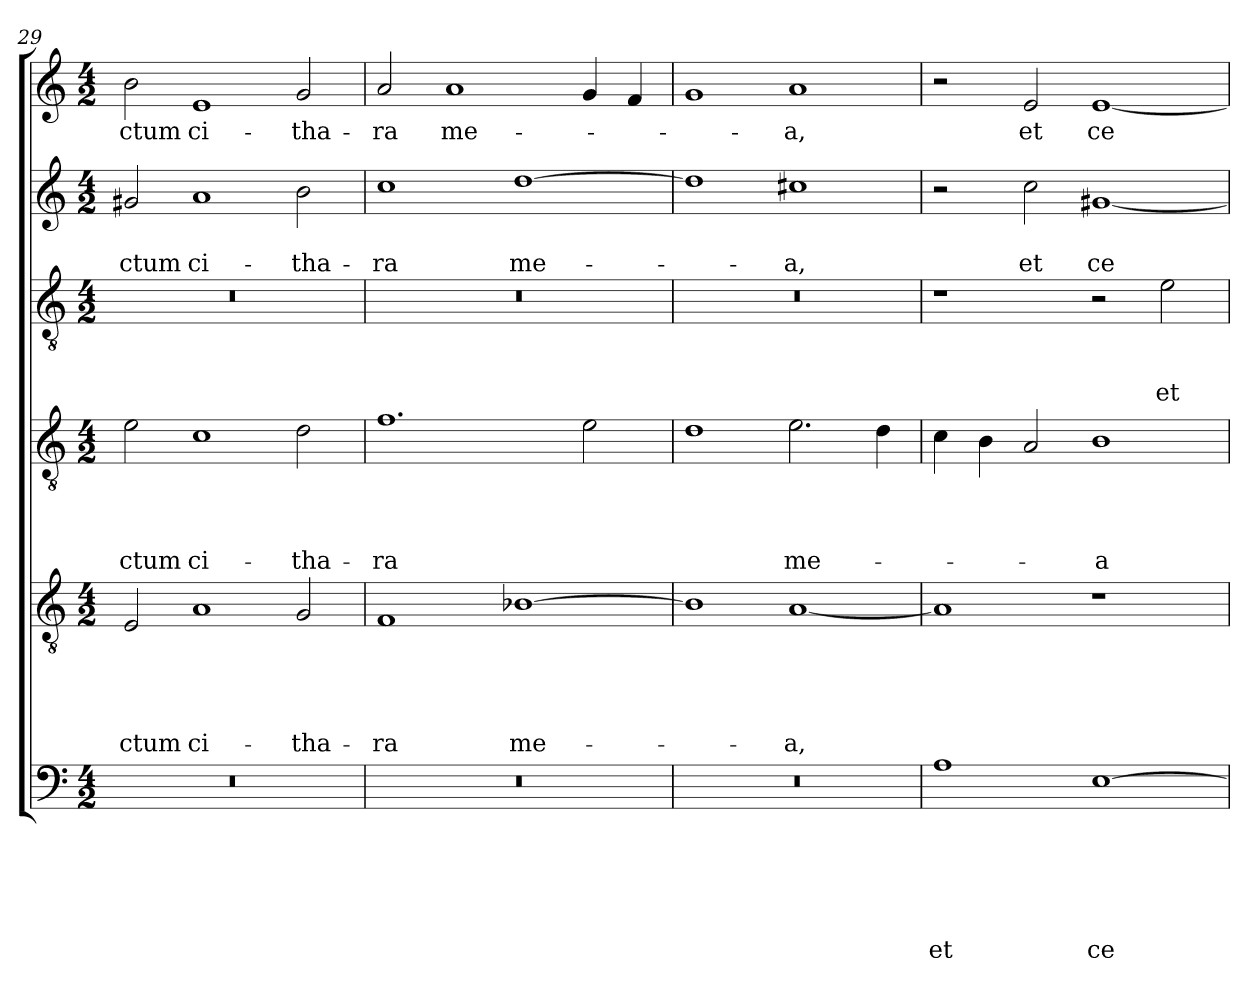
**kern	**text	**text	**text	**text	**text	**text	**kern	**text	**text	**text	**text	**text	**kern	**text	**text	**text	**text	**kern	**text	**text	**text	**kern	**text	**text	**kern	**text
*part6	*part6	*part6	*part6	*part6	*part6	*part6	*part5	*part5	*part5	*part5	*part5	*part5	*part4	*part4	*part4	*part4	*part4	*part3	*part3	*part3	*part3	*part2	*part2	*part2	*part1	*part1
*staff6	*staff6	*staff6	*staff6	*staff6	*staff6	*staff6	*staff5	*staff5	*staff5	*staff5	*staff5	*staff5	*staff4	*staff4	*staff4	*staff4	*staff4	*staff3	*staff3	*staff3	*staff3	*staff2	*staff2	*staff2	*staff1	*staff1
*clefF4	*	*	*	*	*	*	*clefGv2	*	*	*	*	*	*clefGv2	*	*	*	*	*clefGv2	*	*	*	*clefG2	*	*	*clefG2	*
*k[]	*	*	*	*	*	*	*k[]	*	*	*	*	*	*k[]	*	*	*	*	*k[]	*	*	*	*k[]	*	*	*k[]	*
*C:	*	*	*	*	*	*	*C:	*	*	*	*	*	*C:	*	*	*	*	*C:	*	*	*	*C:	*	*	*C:	*
*M4/2	*	*	*	*	*	*	*M4/2	*	*	*	*	*	*M4/2	*	*	*	*	*M4/2	*	*	*	*M4/2	*	*	*M4/2	*
=29	=29	=29	=29	=29	=29	=29	=29	=29	=29	=29	=29	=29	=29	=29	=29	=29	=29	=29	=29	=29	=29	=29	=29	=29	=29	=29
!	!	!	!	!	!	!	!	!	!	!	!	!LO:LY:b	!	!	!	!	!LO:LY:b	!	!	!	!	!	!	!LO:LY:b	!	!LO:LY:b
0r	.	.	.	.	.	.	2E/	.	.	.	.	-ctum	2e\	.	.	.	-ctum	0r	.	.	.	2g#X/	.	-ctum	2b\	-ctum
!	!	!	!	!	!	!	!	!	!	!	!	!LO:LY:b	!	!	!	!	!LO:LY:b	!	!	!	!	!	!	!LO:LY:b	!	!LO:LY:b
.	.	.	.	.	.	.	1A	.	.	.	.	ci-	1c	.	.	.	ci-	.	.	.	.	1a	.	ci-	1e	ci-
!	!	!	!	!	!	!	!	!	!	!	!	!LO:LY:b	!	!	!	!	!LO:LY:b	!	!	!	!	!	!	!LO:LY:b	!	!LO:LY:b
.	.	.	.	.	.	.	2G/	.	.	.	.	-tha-	2d\	.	.	.	-tha-	.	.	.	.	2b\	.	-tha-	2g/	-tha-
=30	=30	=30	=30	=30	=30	=30	=30	=30	=30	=30	=30	=30	=30	=30	=30	=30	=30	=30	=30	=30	=30	=30	=30	=30	=30	=30
!	!	!	!	!	!	!	!	!	!	!	!	!LO:LY:b	!	!	!	!	!LO:LY:b	!	!	!	!	!	!	!LO:LY:b	!	!LO:LY:b
0r	.	.	.	.	.	.	1F	.	.	.	.	-ra	1.f	.	.	.	-ra	0r	.	.	.	1cc	.	-ra	2a/	-ra
!	!	!	!	!	!	!	!	!	!	!	!	!	!	!	!	!	!	!	!	!	!	!	!	!	!	!LO:LY:b
.	.	.	.	.	.	.	.	.	.	.	.	.	.	.	.	.	.	.	.	.	.	.	.	.	1a	me-
!	!	!	!	!	!	!	!	!	!	!	!	!LO:LY:b	!	!	!	!	!	!	!	!	!	!	!	!LO:LY:b	!	!
.	.	.	.	.	.	.	[1B-X	.	.	.	.	me-	.	.	.	.	.	.	.	.	.	[1dd	.	me-	.	.
.	.	.	.	.	.	.	.	.	.	.	.	.	2e\	.	.	.	.	.	.	.	.	.	.	.	4g/	.
.	.	.	.	.	.	.	.	.	.	.	.	.	.	.	.	.	.	.	.	.	.	.	.	.	4f/	.
=31	=31	=31	=31	=31	=31	=31	=31	=31	=31	=31	=31	=31	=31	=31	=31	=31	=31	=31	=31	=31	=31	=31	=31	=31	=31	=31
0r	.	.	.	.	.	.	1B-]	.	.	.	.	.	1d	.	.	.	.	0r	.	.	.	1dd]	.	.	1g	.
!	!	!	!	!	!	!	!	!	!	!	!	!LO:LY:b	!	!	!	!	!LO:LY:b	!	!	!	!	!	!	!LO:LY:b	!	!LO:LY:b
.	.	.	.	.	.	.	[1A	.	.	.	.	-a,	2.e\	.	.	.	me-	.	.	.	.	1cc#X	.	-a,	1a	-a,
.	.	.	.	.	.	.	.	.	.	.	.	.	4d\	.	.	.	.	.	.	.	.	.	.	.	.	.
!!LO:LB:g=z
=32	=32	=32	=32	=32	=32	=32	=32	=32	=32	=32	=32	=32	=32	=32	=32	=32	=32	=32	=32	=32	=32	=32	=32	=32	=32	=32
!	!	!	!	!	!	!LO:LY:b	!	!	!	!	!	!	!	!	!	!	!	!	!	!	!	!	!	!	!	!
1A	.	.	.	.	.	et	1A]	.	.	.	.	.	4c\	.	.	.	.	1r	.	.	.	2r	.	.	2r	.
.	.	.	.	.	.	.	.	.	.	.	.	.	4B\	.	.	.	.	.	.	.	.	.	.	.	.	.
!	!	!	!	!	!	!	!	!	!	!	!	!	!	!	!	!	!	!	!	!	!	!	!	!LO:LY:b	!	!LO:LY:b
.	.	.	.	.	.	.	.	.	.	.	.	.	2A/	.	.	.	.	.	.	.	.	2cc\	.	et	2e/	et
!	!	!	!	!	!	!LO:LY:b	!	!	!	!	!	!	!	!	!	!	!LO:LY:b	!	!	!	!	!	!	!LO:LY:b	!	!LO:LY:b
[1E	.	.	.	.	.	ce-	1r	.	.	.	.	.	1B	.	.	.	-a	2r	.	.	.	[1g#X	.	ce-	[1e	ce-
!	!	!	!	!	!	!	!	!	!	!	!	!	!	!	!	!	!	!	!	!	!LO:LY:b	!	!	!	!	!
.	.	.	.	.	.	.	.	.	.	.	.	.	.	.	.	.	.	2e\	.	.	et	.	.	.	.	.
=	=	=	=	=	=	=	=	=	=	=	=	=	=	=	=	=	=	=	=	=	=	=	=	=	=	=
*-	*-	*-	*-	*-	*-	*-	*-	*-	*-	*-	*-	*-	*-	*-	*-	*-	*-	*-	*-	*-	*-	*-	*-	*-	*-	*-
